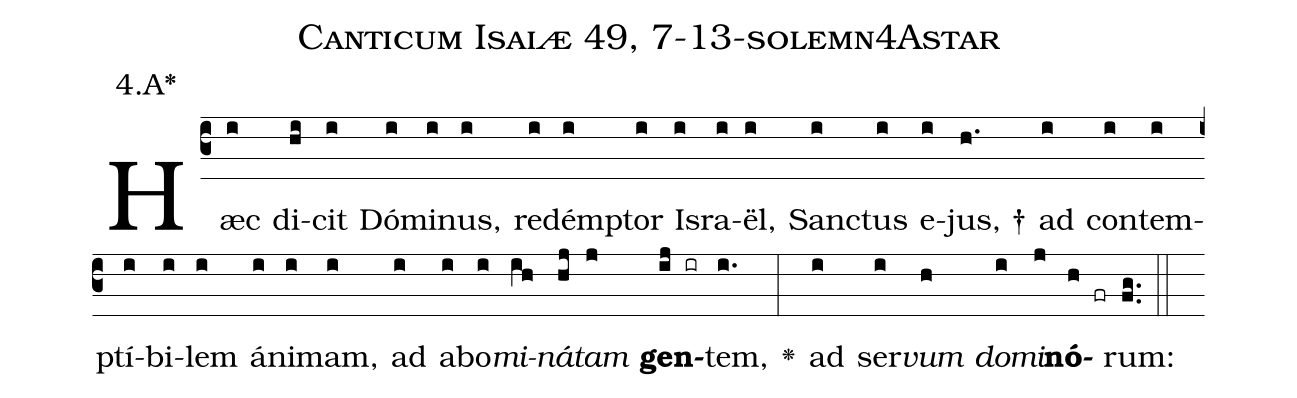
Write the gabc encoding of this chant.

name: Canticum Isaiæ 49, 7-13-solemn4Astar;
annotation: 4.A*;
%%
(c3)Hæc(i) di(hi)cit(i) Dó(i)mi(i)nus,(i) re(i)dém(i)ptor(i) Is(i)ra(i)ël,(i) San(i)ctus(i) e(i)jus, †(h.) ad(i) con(i)tem(i)ptí(i)bi(i)lem(i) á(i)ni(i)mam,(i) ad(i) a(i)bo(i)<i>mi</i>(ih)<i>ná</i>(hj)<i>tam</i>(j) <b>gen</b>(ij ir)tem,(i.) <v>\greheightstar</v>(:) ad(i) ser(i)<i>vum</i>(h) <i>do</i>(i)<i>mi</i>(j)<b>nó</b>(h fr)rum:(fg..) (::)


%E(i) u(h) o(i) u(j) a(h) e.(fg..) (::)
